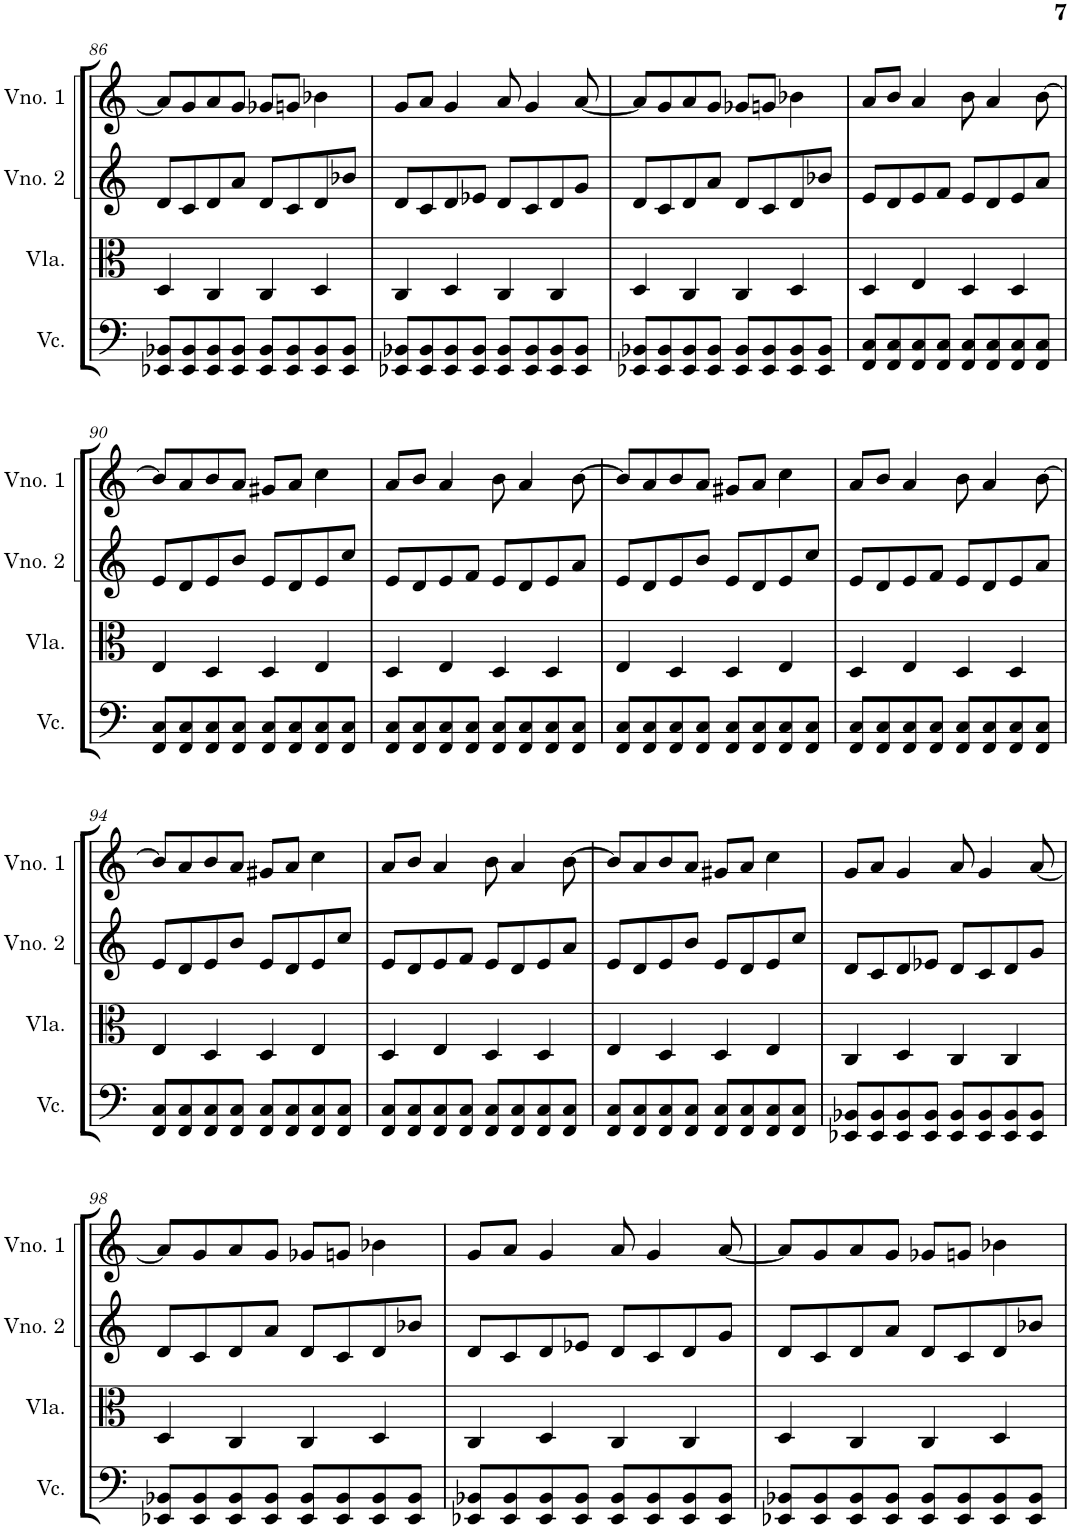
**kern	**kern	**kern	**kern
*part4	*part3	*part2	*part1
*staff4	*staff3	*staff2	*staff1
*I"Violoncelo	*I"Viola	*I"Violino 2	*I"Violino 1
*I'Vc.	*I'Vla.	*I'Vno. 2	*I'Vno. 1
!!LO:PB:g=z
*clefF4	*clefC3	*clefG2	*clefG2
*k[]	*k[]	*k[]	*k[]
*M4/4	*M4/4	*M4/4	*M4/4
=86	=86	=86	=86
8EE-X/ 8BB-X/L	4D/	8d/L	8a/L]
8EE-/ 8BB-/	.	8c/	8g/
8EE-/ 8BB-/	4C/	8d/	8a/
8EE-/ 8BB-/J	.	8a/J	8g/J
8EE-/ 8BB-/L	4C/	8d/L	8g-X/L
8EE-/ 8BB-/	.	8c/	8gn/J
8EE-/ 8BB-/	4D/	8d/	4b-X\
8EE-/ 8BB-/J	.	8b-X/J	.
=87	=87	=87	=87
8EE-X/ 8BB-X/L	4C/	8d/L	8g/L
8EE-/ 8BB-/	.	8c/	8a/J
8EE-/ 8BB-/	4D/	8d/	4g/
8EE-/ 8BB-/J	.	8e-X/J	.
8EE-/ 8BB-/L	4C/	8d/L	8a/
8EE-/ 8BB-/	.	8c/	4g/
8EE-/ 8BB-/	4C/	8d/	.
8EE-/ 8BB-/J	.	8g/J	[8a/
=88	=88	=88	=88
8EE-X/ 8BB-X/L	4D/	8d/L	8a/L]
8EE-/ 8BB-/	.	8c/	8g/
8EE-/ 8BB-/	4C/	8d/	8a/
8EE-/ 8BB-/J	.	8a/J	8g/J
8EE-/ 8BB-/L	4C/	8d/L	8g-X/L
8EE-/ 8BB-/	.	8c/	8gn/J
8EE-/ 8BB-/	4D/	8d/	4b-X\
8EE-/ 8BB-/J	.	8b-X/J	.
=89	=89	=89	=89
8FF/ 8C/L	4D/	8e/L	8a/L
8FF/ 8C/	.	8d/	8b/J
8FF/ 8C/	4E/	8e/	4a/
8FF/ 8C/J	.	8f/J	.
8FF/ 8C/L	4D/	8e/L	8b\
8FF/ 8C/	.	8d/	4a/
8FF/ 8C/	4D/	8e/	.
8FF/ 8C/J	.	8a/J	[8b\
!!LO:LB:g=z
=90	=90	=90	=90
8FF/ 8C/L	4E/	8e/L	8b/L]
8FF/ 8C/	.	8d/	8a/
8FF/ 8C/	4D/	8e/	8b/
8FF/ 8C/J	.	8b/J	8a/J
8FF/ 8C/L	4D/	8e/L	8g#X/L
8FF/ 8C/	.	8d/	8a/J
8FF/ 8C/	4E/	8e/	4cc\
8FF/ 8C/J	.	8cc/J	.
=91	=91	=91	=91
8FF/ 8C/L	4D/	8e/L	8a/L
8FF/ 8C/	.	8d/	8b/J
8FF/ 8C/	4E/	8e/	4a/
8FF/ 8C/J	.	8f/J	.
8FF/ 8C/L	4D/	8e/L	8b\
8FF/ 8C/	.	8d/	4a/
8FF/ 8C/	4D/	8e/	.
8FF/ 8C/J	.	8a/J	[8b\
=92	=92	=92	=92
8FF/ 8C/L	4E/	8e/L	8b/L]
8FF/ 8C/	.	8d/	8a/
8FF/ 8C/	4D/	8e/	8b/
8FF/ 8C/J	.	8b/J	8a/J
8FF/ 8C/L	4D/	8e/L	8g#X/L
8FF/ 8C/	.	8d/	8a/J
8FF/ 8C/	4E/	8e/	4cc\
8FF/ 8C/J	.	8cc/J	.
=93	=93	=93	=93
8FF/ 8C/L	4D/	8e/L	8a/L
8FF/ 8C/	.	8d/	8b/J
8FF/ 8C/	4E/	8e/	4a/
8FF/ 8C/J	.	8f/J	.
8FF/ 8C/L	4D/	8e/L	8b\
8FF/ 8C/	.	8d/	4a/
8FF/ 8C/	4D/	8e/	.
8FF/ 8C/J	.	8a/J	[8b\
!!LO:LB:g=z
=94	=94	=94	=94
8FF/ 8C/L	4E/	8e/L	8b/L]
8FF/ 8C/	.	8d/	8a/
8FF/ 8C/	4D/	8e/	8b/
8FF/ 8C/J	.	8b/J	8a/J
8FF/ 8C/L	4D/	8e/L	8g#X/L
8FF/ 8C/	.	8d/	8a/J
8FF/ 8C/	4E/	8e/	4cc\
8FF/ 8C/J	.	8cc/J	.
=95	=95	=95	=95
8FF/ 8C/L	4D/	8e/L	8a/L
8FF/ 8C/	.	8d/	8b/J
8FF/ 8C/	4E/	8e/	4a/
8FF/ 8C/J	.	8f/J	.
8FF/ 8C/L	4D/	8e/L	8b\
8FF/ 8C/	.	8d/	4a/
8FF/ 8C/	4D/	8e/	.
8FF/ 8C/J	.	8a/J	[8b\
=96	=96	=96	=96
8FF/ 8C/L	4E/	8e/L	8b/L]
8FF/ 8C/	.	8d/	8a/
8FF/ 8C/	4D/	8e/	8b/
8FF/ 8C/J	.	8b/J	8a/J
8FF/ 8C/L	4D/	8e/L	8g#X/L
8FF/ 8C/	.	8d/	8a/J
8FF/ 8C/	4E/	8e/	4cc\
8FF/ 8C/J	.	8cc/J	.
=97	=97	=97	=97
8EE-X/ 8BB-X/L	4C/	8d/L	8g/L
8EE-/ 8BB-/	.	8c/	8a/J
8EE-/ 8BB-/	4D/	8d/	4g/
8EE-/ 8BB-/J	.	8e-X/J	.
8EE-/ 8BB-/L	4C/	8d/L	8a/
8EE-/ 8BB-/	.	8c/	4g/
8EE-/ 8BB-/	4C/	8d/	.
8EE-/ 8BB-/J	.	8g/J	[8a/
!!LO:LB:g=z
=98	=98	=98	=98
8EE-X/ 8BB-X/L	4D/	8d/L	8a/L]
8EE-/ 8BB-/	.	8c/	8g/
8EE-/ 8BB-/	4C/	8d/	8a/
8EE-/ 8BB-/J	.	8a/J	8g/J
8EE-/ 8BB-/L	4C/	8d/L	8g-X/L
8EE-/ 8BB-/	.	8c/	8gn/J
8EE-/ 8BB-/	4D/	8d/	4b-X\
8EE-/ 8BB-/J	.	8b-X/J	.
=99	=99	=99	=99
8EE-X/ 8BB-X/L	4C/	8d/L	8g/L
8EE-/ 8BB-/	.	8c/	8a/J
8EE-/ 8BB-/	4D/	8d/	4g/
8EE-/ 8BB-/J	.	8e-X/J	.
8EE-/ 8BB-/L	4C/	8d/L	8a/
8EE-/ 8BB-/	.	8c/	4g/
8EE-/ 8BB-/	4C/	8d/	.
8EE-/ 8BB-/J	.	8g/J	[8a/
=100	=100	=100	=100
8EE-X/ 8BB-X/L	4D/	8d/L	8a/L]
8EE-/ 8BB-/	.	8c/	8g/
8EE-/ 8BB-/	4C/	8d/	8a/
8EE-/ 8BB-/J	.	8a/J	8g/J
8EE-/ 8BB-/L	4C/	8d/L	8g-X/L
8EE-/ 8BB-/	.	8c/	8gn/J
8EE-/ 8BB-/	4D/	8d/	4b-X\
8EE-/ 8BB-/J	.	8b-X/J	.
=	=	=	=
*-	*-	*-	*-
